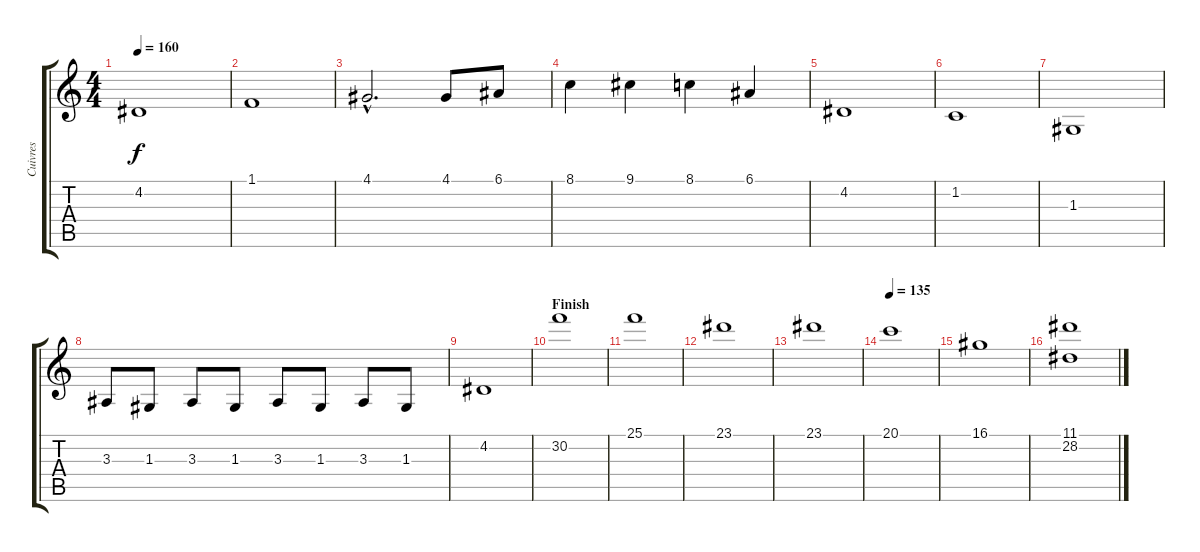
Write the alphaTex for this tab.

\track ("Cuivres" "Cuivres") {instrument brasssection}
\staff {score tabs}
\tuning (E4 B3 G3 D3 A2 E2) {hide}
\ts (4 4)
\tempo 160
\clef g2
\ks c
4.2.1{dy f} |
1.1.1 |
4.1{hac}.2{d} 4.1.8 6.1.8 |
8.1.4 9.1.4 8.1.4 6.1.4 |
4.2.1 |
1.2.1 |
1.3.1 |
3.3.8 1.3.8 3.3.8 1.3.8 3.3.8 1.3.8 3.3.8 1.3.8 |
4.2.1 |
\section ("" "Finish")
30.2.1{volume 7 instrument pad2warm} |
25.1.1 |
23.1.1 |
23.1.1 |
\tempo 135
20.1.1 |
16.1.1 |
(11.1 28.2).1
